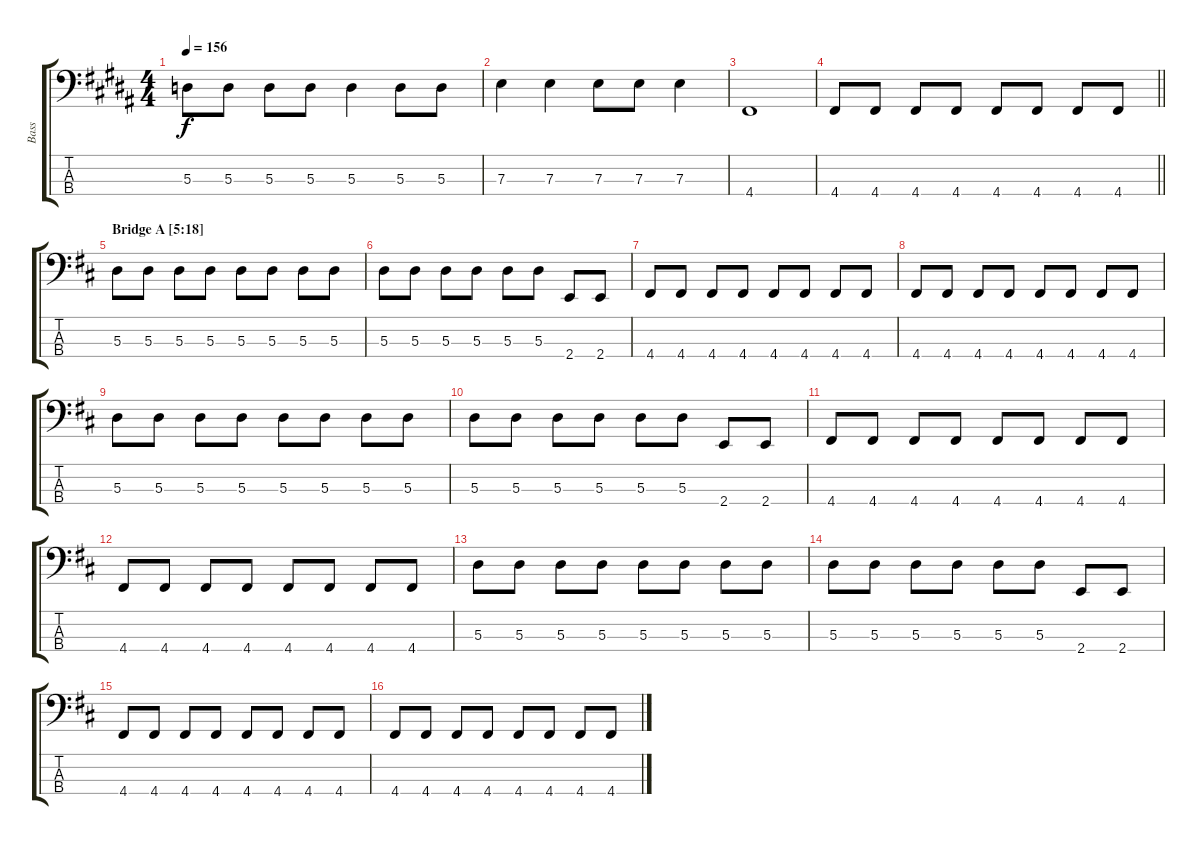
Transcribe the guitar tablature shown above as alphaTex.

\track ("Bass" "Bass") {instrument electricbassfinger}
\staff {score tabs}
\tuning (G2 D2 A1 D1) {hide}
\ts (4 4)
\tempo 156
\clef f4
\ks g#minor
5.3.8{dy f} 5.3.8 5.3.8 5.3.8 5.3.4 5.3.8 5.3.8 |
7.3.4 7.3.4 7.3.8 7.3.8 7.3.4 |
4.4.1 |
\barLineRight lightlight
4.4.8 4.4.8 4.4.8 4.4.8 4.4.8 4.4.8 4.4.8 4.4.8 |
\section ("" "Bridge A [5:18]")
\ks d
5.3.8 5.3.8 5.3.8 5.3.8 5.3.8 5.3.8 5.3.8 5.3.8 |
5.3.8 5.3.8 5.3.8 5.3.8 5.3.8 5.3.8 2.4.8 2.4.8 |
4.4.8 4.4.8 4.4.8 4.4.8 4.4.8 4.4.8 4.4.8 4.4.8 |
4.4.8 4.4.8 4.4.8 4.4.8 4.4.8 4.4.8 4.4.8 4.4.8 |
5.3.8 5.3.8 5.3.8 5.3.8 5.3.8 5.3.8 5.3.8 5.3.8 |
5.3.8 5.3.8 5.3.8 5.3.8 5.3.8 5.3.8 2.4.8 2.4.8 |
4.4.8 4.4.8 4.4.8 4.4.8 4.4.8 4.4.8 4.4.8 4.4.8 |
4.4.8 4.4.8 4.4.8 4.4.8 4.4.8 4.4.8 4.4.8 4.4.8 |
5.3.8 5.3.8 5.3.8 5.3.8 5.3.8 5.3.8 5.3.8 5.3.8 |
5.3.8 5.3.8 5.3.8 5.3.8 5.3.8 5.3.8 2.4.8 2.4.8 |
4.4.8 4.4.8 4.4.8 4.4.8 4.4.8 4.4.8 4.4.8 4.4.8 |
4.4.8 4.4.8 4.4.8 4.4.8 4.4.8 4.4.8 4.4.8 4.4.8
